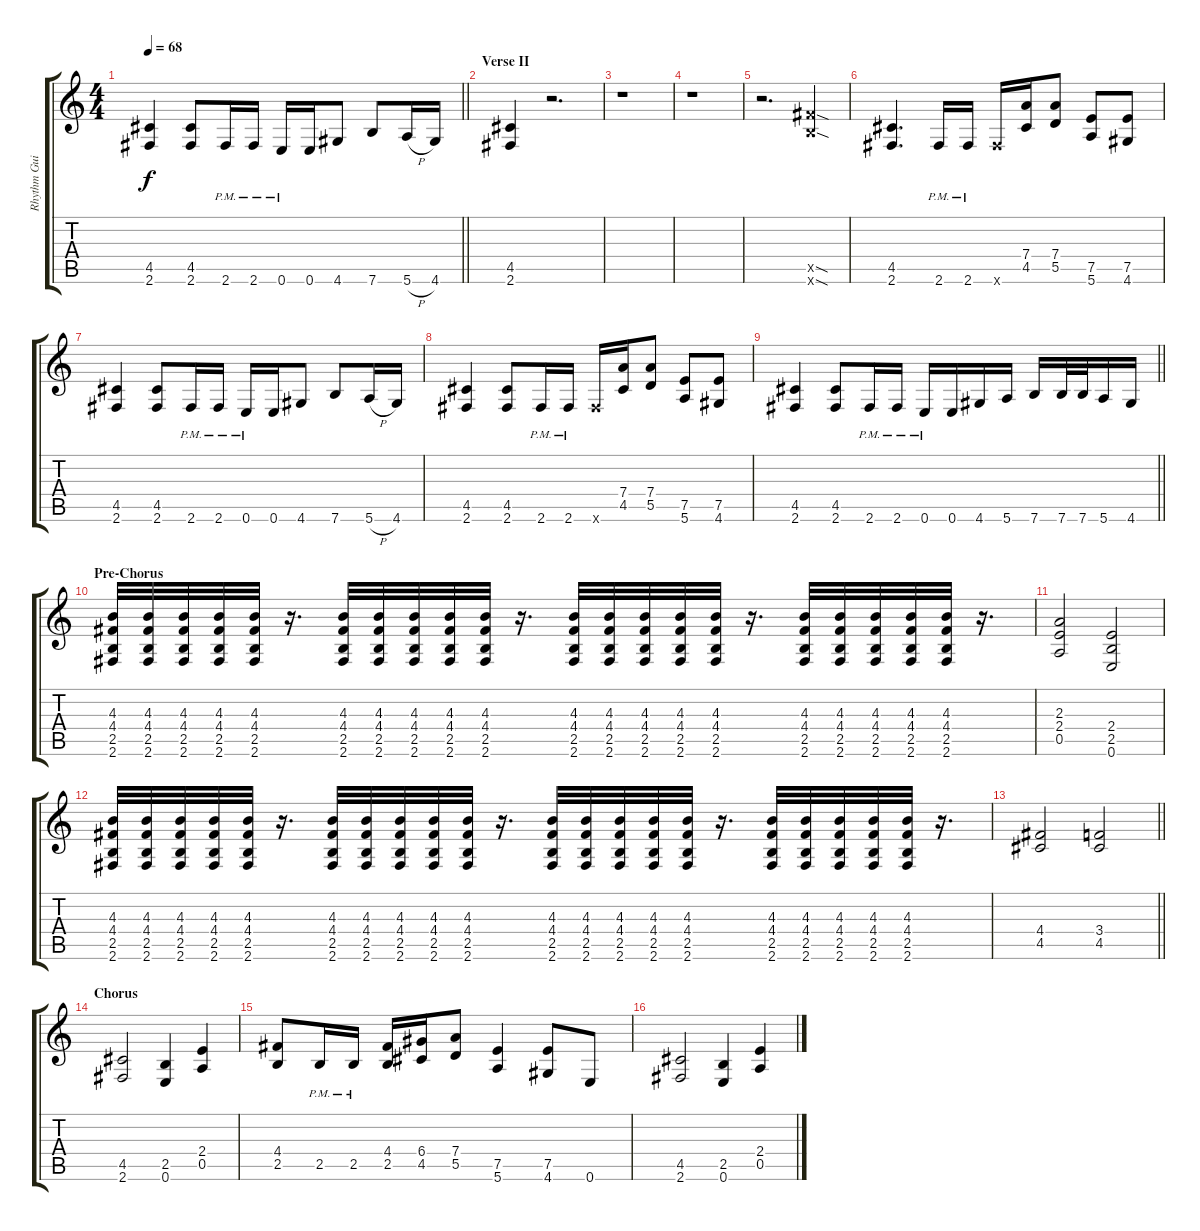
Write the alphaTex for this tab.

\track ("Rhythm Guitar I" "Rhythm Gui") {instrument overdrivenguitar}
\staff {score tabs}
\tuning (E4 B3 G3 D3 A2 E2) {hide}
\ts (4 4)
\tempo 68
\clef g2
\barLineRight lightlight
\ks c
(4.5 2.6).4{dy f} (4.5 2.6).8 2.6{pm}.16 2.6{pm}.16 0.6{pm}.16 0.6.16 4.6.8 7.6.8 5.6{h}.16 4.6.16 |
\section ("" "Verse II")
(4.5 2.6).4 r.2{d} |
r.1 |
r.1 |
r.2{d} (9.5{sod x} 7.6{sod x}).4 |
(4.5 2.6).4{d} 2.6{pm}.16 2.6{pm}.16 2.6{x}.16 (7.4 4.5).16 (7.4 5.5).8 (7.5 5.6).8 (7.5 4.6).8 |
(4.5 2.6).4 (4.5 2.6).8 2.6{pm}.16 2.6{pm}.16 0.6{pm}.16 0.6.16 4.6.8 7.6.8 5.6{h}.16 4.6.16 |
(4.5 2.6).4 (4.5 2.6).8 2.6{pm}.16 2.6{pm}.16 2.6{x}.16 (7.4 4.5).16 (7.4 5.5).8 (7.5 5.6).8 (7.5 4.6).8 |
\barLineRight lightlight
(4.5 2.6).4 (4.5 2.6).8 2.6{pm}.16 2.6{pm}.16 0.6{pm}.16 0.6.16 4.6.16 5.6.16 7.6.16 7.6.32 7.6.32 5.6.16 4.6.16 |
\section ("" "Pre-Chorus")
(4.3 4.4 2.5 2.6).32 (4.3 4.4 2.5 2.6).32 (4.3 4.4 2.5 2.6).32 (4.3 4.4 2.5 2.6).32 (4.3 4.4 2.5 2.6).32 r.16{d} (4.3 4.4 2.5 2.6).32 (4.3 4.4 2.5 2.6).32 (4.3 4.4 2.5 2.6).32 (4.3 4.4 2.5 2.6).32 (4.3 4.4 2.5 2.6).32 r.16{d} (4.3 4.4 2.5 2.6).32 (4.3 4.4 2.5 2.6).32 (4.3 4.4 2.5 2.6).32 (4.3 4.4 2.5 2.6).32 (4.3 4.4 2.5 2.6).32 r.16{d} (4.3 4.4 2.5 2.6).32 (4.3 4.4 2.5 2.6).32 (4.3 4.4 2.5 2.6).32 (4.3 4.4 2.5 2.6).32 (4.3 4.4 2.5 2.6).32 r.16{d} |
(2.3 2.4 0.5).2 (2.4 2.5 0.6).2 |
(4.3 4.4 2.5 2.6).32 (4.3 4.4 2.5 2.6).32 (4.3 4.4 2.5 2.6).32 (4.3 4.4 2.5 2.6).32 (4.3 4.4 2.5 2.6).32 r.16{d} (4.3 4.4 2.5 2.6).32 (4.3 4.4 2.5 2.6).32 (4.3 4.4 2.5 2.6).32 (4.3 4.4 2.5 2.6).32 (4.3 4.4 2.5 2.6).32 r.16{d} (4.3 4.4 2.5 2.6).32 (4.3 4.4 2.5 2.6).32 (4.3 4.4 2.5 2.6).32 (4.3 4.4 2.5 2.6).32 (4.3 4.4 2.5 2.6).32 r.16{d} (4.3 4.4 2.5 2.6).32 (4.3 4.4 2.5 2.6).32 (4.3 4.4 2.5 2.6).32 (4.3 4.4 2.5 2.6).32 (4.3 4.4 2.5 2.6).32 r.16{d} |
\barLineRight lightlight
(4.4 4.5).2 (3.4 4.5).2 |
\section ("" "Chorus")
(4.5 2.6).2 (2.5 0.6).4 (2.4 0.5).4 |
(4.4 2.5).8 2.5{pm}.16 2.5{pm}.16 (4.4 2.5).16 (6.4 4.5).16 (7.4 5.5).8 (7.5 5.6).4 (7.5 4.6).8 0.6.8 |
(4.5 2.6).2 (2.5 0.6).4 (2.4 0.5).4
